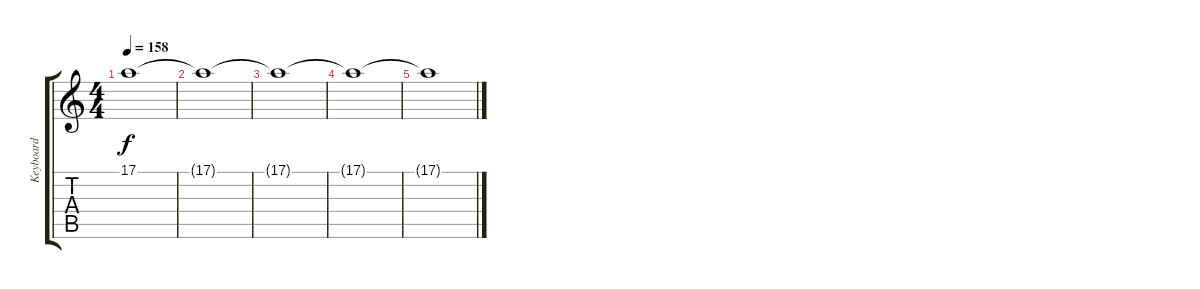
\track ("Keyboard" "Keyboard") {instrument stringensemble1}
\staff {score tabs}
\tuning (E4 B3 G3 D3 A2 E2) {hide}
\ts (4 4)
\tempo 158
\clef g2
\ks c
17.1.1{dy f} |
17.1{t}.1 |
17.1{t}.1 |
17.1{t}.1 |
17.1{t}.1
